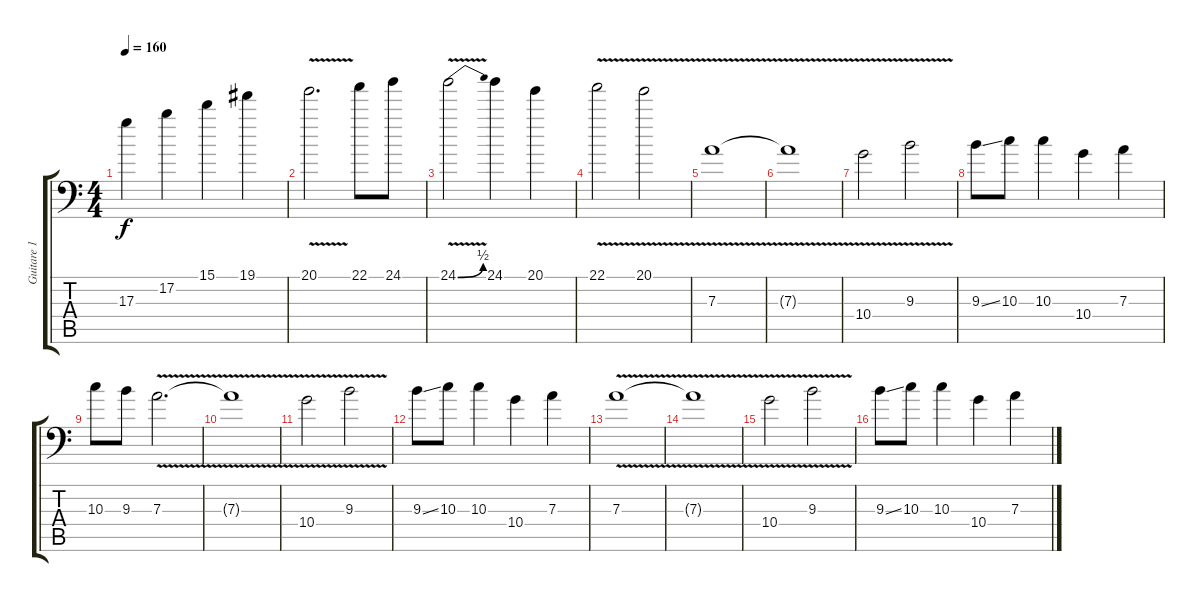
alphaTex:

\track ("Guitare 1" "Guitare 1") {instrument distortionguitar}
\staff {score tabs}
\tuning (B3 Gb3 D3 A2 E2 A1) {hide}
\ts (4 4)
\tempo 160
\clef f4
\ks c
17.3.4{dy f} 17.2.4 15.1.4 19.1.4 |
20.1{v}.2{d} 22.1.8 24.1.8 |
24.1{be (bend 0 0 60 2) v}.2 24.1.4 20.1.4 |
22.1{v}.2 20.1{v}.2 |
7.3{v}.1 |
7.3{t}.1 |
10.4{v}.2 9.3{v}.2 |
9.3{ss}.8 10.3.8 10.3.4 10.4.4 7.3.4 |
10.3.8 9.3.8 7.3{v}.2{d} |
7.3{t}.1 |
10.4{v}.2 9.3{v}.2 |
9.3{ss}.8 10.3.8 10.3.4 10.4.4 7.3.4 |
7.3{v}.1 |
7.3{t}.1 |
10.4{v}.2 9.3{v}.2 |
9.3{ss}.8 10.3.8 10.3.4 10.4.4 7.3.4
